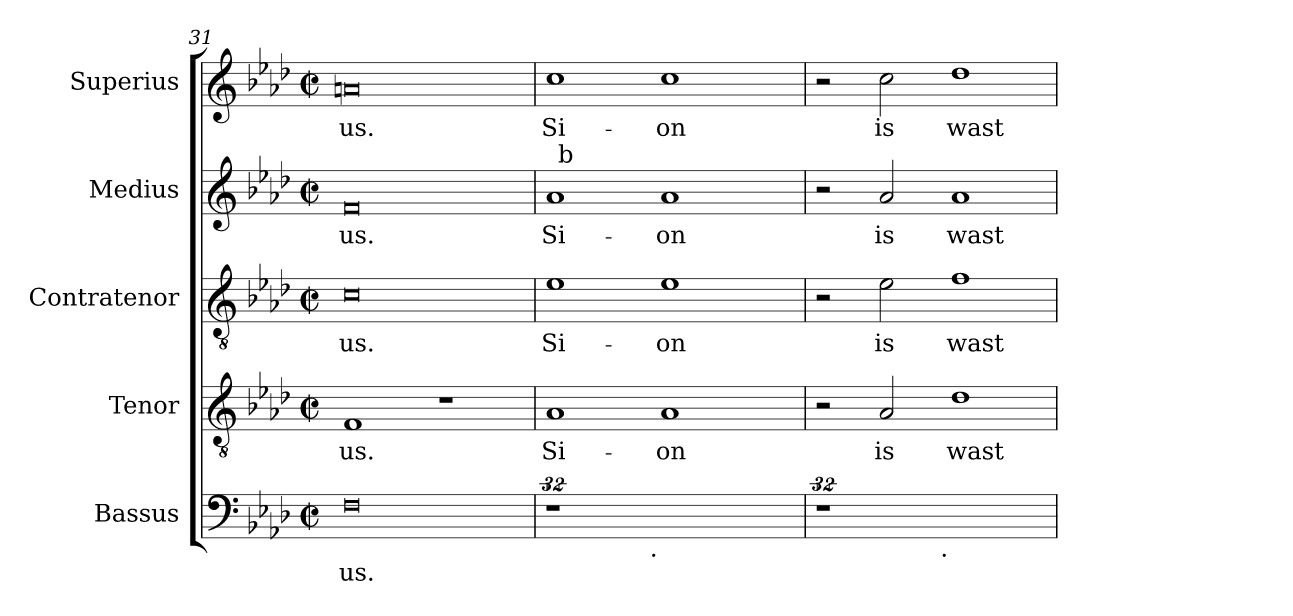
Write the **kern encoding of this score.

**kern	**text	**kern	**text	**kern	**text	**kern	**text	**kern	**text
*part5	*part5	*part4	*part4	*part3	*part3	*part2	*part2	*part1	*part1
*staff5	*staff5	*staff4	*staff4	*staff3	*staff3	*staff2	*staff2	*staff1	*staff1
*I"Bassus	*	*I"Tenor	*	*I"Contratenor	*	*I"Medius	*	*I"Superius	*
*clefF4	*	*clefGv2	*	*clefGv2	*	*clefG2	*	*clefG2	*
*k[b-e-a-d-]	*	*k[b-e-a-d-]	*	*k[b-e-a-d-]	*	*k[b-e-a-d-]	*	*k[b-e-a-d-]	*
*A-:	*	*A-:	*	*A-:	*	*A-:	*	*A-:	*
*M2/2	*	*M2/2	*	*M2/2	*	*M2/2	*	*M2/2	*
*met(c|)	*	*met(c|)	*	*met(c|)	*	*met(c|)	*	*met(c|)	*
=31	=31	=31	=31	=31	=31	=31	=31	=31	=31
!	!LO:LY:b	!	!LO:LY:b	!	!LO:LY:b	!	!LO:LY:b	!	!LO:LY:b
0F	us.	1F	us.	0c	us.	0f	us.	0an	us.
.	.	1r	.	.	.	.	.	.	.
=32	=32	=32	=32	=32	=32	=32	=32	=32	=32
!	!	!	!LO:LY:b	!	!LO:LY:b	!	!LO:LY:b	!	!LO:LY:b
*	*	*	*	*	*	*^	*	*	*
32%31r	.	1A-	Si-	1e-	Si-	1a-	32ryy	Si-	1cc	Si-
!	!	!	!	!	!	!	!LO:TX:a:t=b	!	!	!
.	.	.	.	.	.	.	1ryy	.	.	.
!LO:TX:b:t=.	!	!	!	!	!	!	!	!	!	!
1ryy	.	.	.	.	.	.	.	.	.	.
!	!	!	!LO:LY:b	!	!LO:LY:b	!	!	!LO:LY:b	!	!LO:LY:b
.	.	1A-	-on	1e-	-on	1a-	.	-on	1cc	-on
.	.	.	.	.	.	.	2ryy	.	.	.
.	.	.	.	.	.	.	4...ryy	.	.	.
32ryy	.	.	.	.	.	.	.	.	.	.
*	*	*	*	*	*	*v	*v	*	*	*
=33	=33	=33	=33	=33	=33	=33	=33	=33	=33
32%31r	.	2r	.	2r	.	2r	.	2r	.
!	!	!	!LO:LY:b	!	!LO:LY:b	!	!LO:LY:b	!	!LO:LY:b
.	.	2A-/	is	2e-\	is	2a-/	is	2cc\	is
!LO:TX:b:t=.	!	!	!	!	!	!	!	!	!
1ryy	.	.	.	.	.	.	.	.	.
!	!	!	!LO:LY:b	!	!LO:LY:b	!	!LO:LY:b	!	!LO:LY:b
.	.	1d-	wast-	1f	wast-	1a-	wast-	1dd-	wast-
32ryy	.	.	.	.	.	.	.	.	.
=	=	=	=	=	=	=	=	=	=
*-	*-	*-	*-	*-	*-	*-	*-	*-	*-
